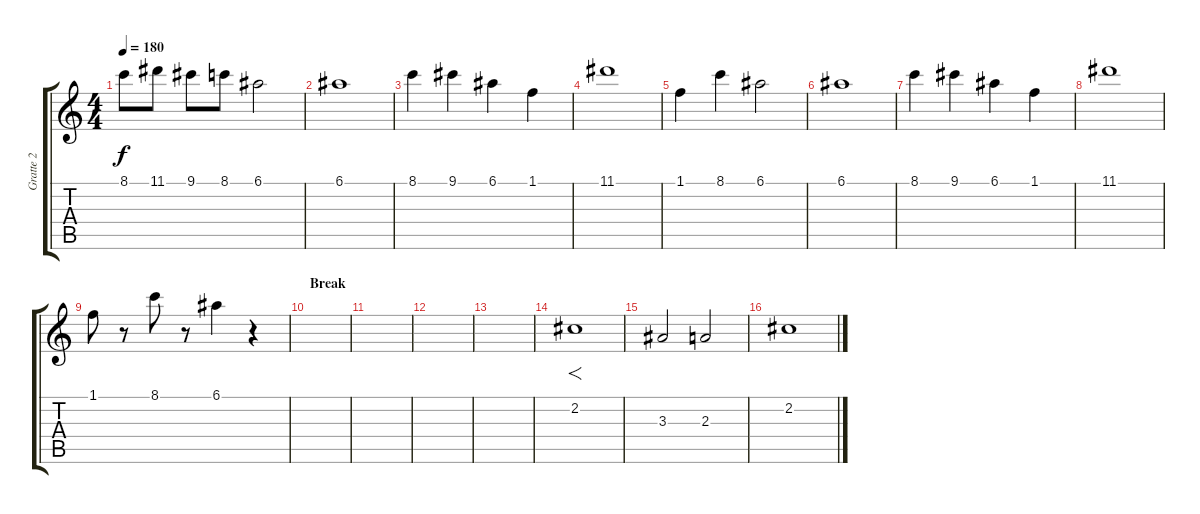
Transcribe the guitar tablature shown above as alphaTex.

\track ("Gratte 2" "Gratte 2") {instrument overdrivenguitar}
\staff {score tabs}
\tuning (E4 B3 G3 D3 A2 E2) {hide}
\ts (4 4)
\tempo 180
\clef g2
\ks c
8.1.8{dy f} 11.1.8 9.1.8 8.1.8 6.1.2 |
6.1.1 |
8.1.4 9.1.4 6.1.4 1.1.4 |
11.1.1 |
1.1.4 8.1.4 6.1.2 |
6.1.1 |
8.1.4 9.1.4 6.1.4 1.1.4 |
11.1.1 |
1.1.8 r.8 8.1.8 r.8 6.1.4 r.4 |
\section ("" "Break")
|
|
|
|
2.2.1{f} |
3.3.2 2.3.2 |
2.2.1
